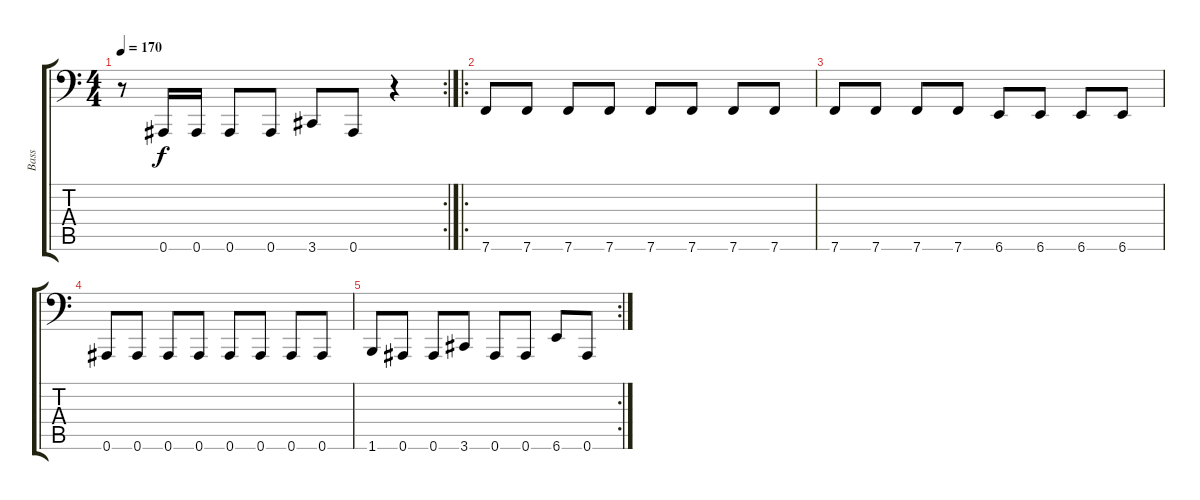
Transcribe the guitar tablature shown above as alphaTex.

\track ("Bass" "Bass") {instrument electricbasspick}
\staff {score tabs}
\tuning (C3 G2 Eb2 Bb1 F1 Bb0) {hide}
\rc 2
\ts (4 4)
\tempo 170
\clef f4
\ks c
r.8{dy f} 0.6.16 0.6.16 0.6.8 0.6.8 3.6.8 0.6.8 r.4 |
\ro
7.6.8 7.6.8 7.6.8 7.6.8 7.6.8 7.6.8 7.6.8 7.6.8 |
7.6.8 7.6.8 7.6.8 7.6.8 6.6.8 6.6.8 6.6.8 6.6.8 |
0.6.8 0.6.8 0.6.8 0.6.8 0.6.8 0.6.8 0.6.8 0.6.8 |
\rc 2
1.6.8 0.6.8 0.6.8 3.6.8 0.6.8 0.6.8 6.6.8 0.6.8
